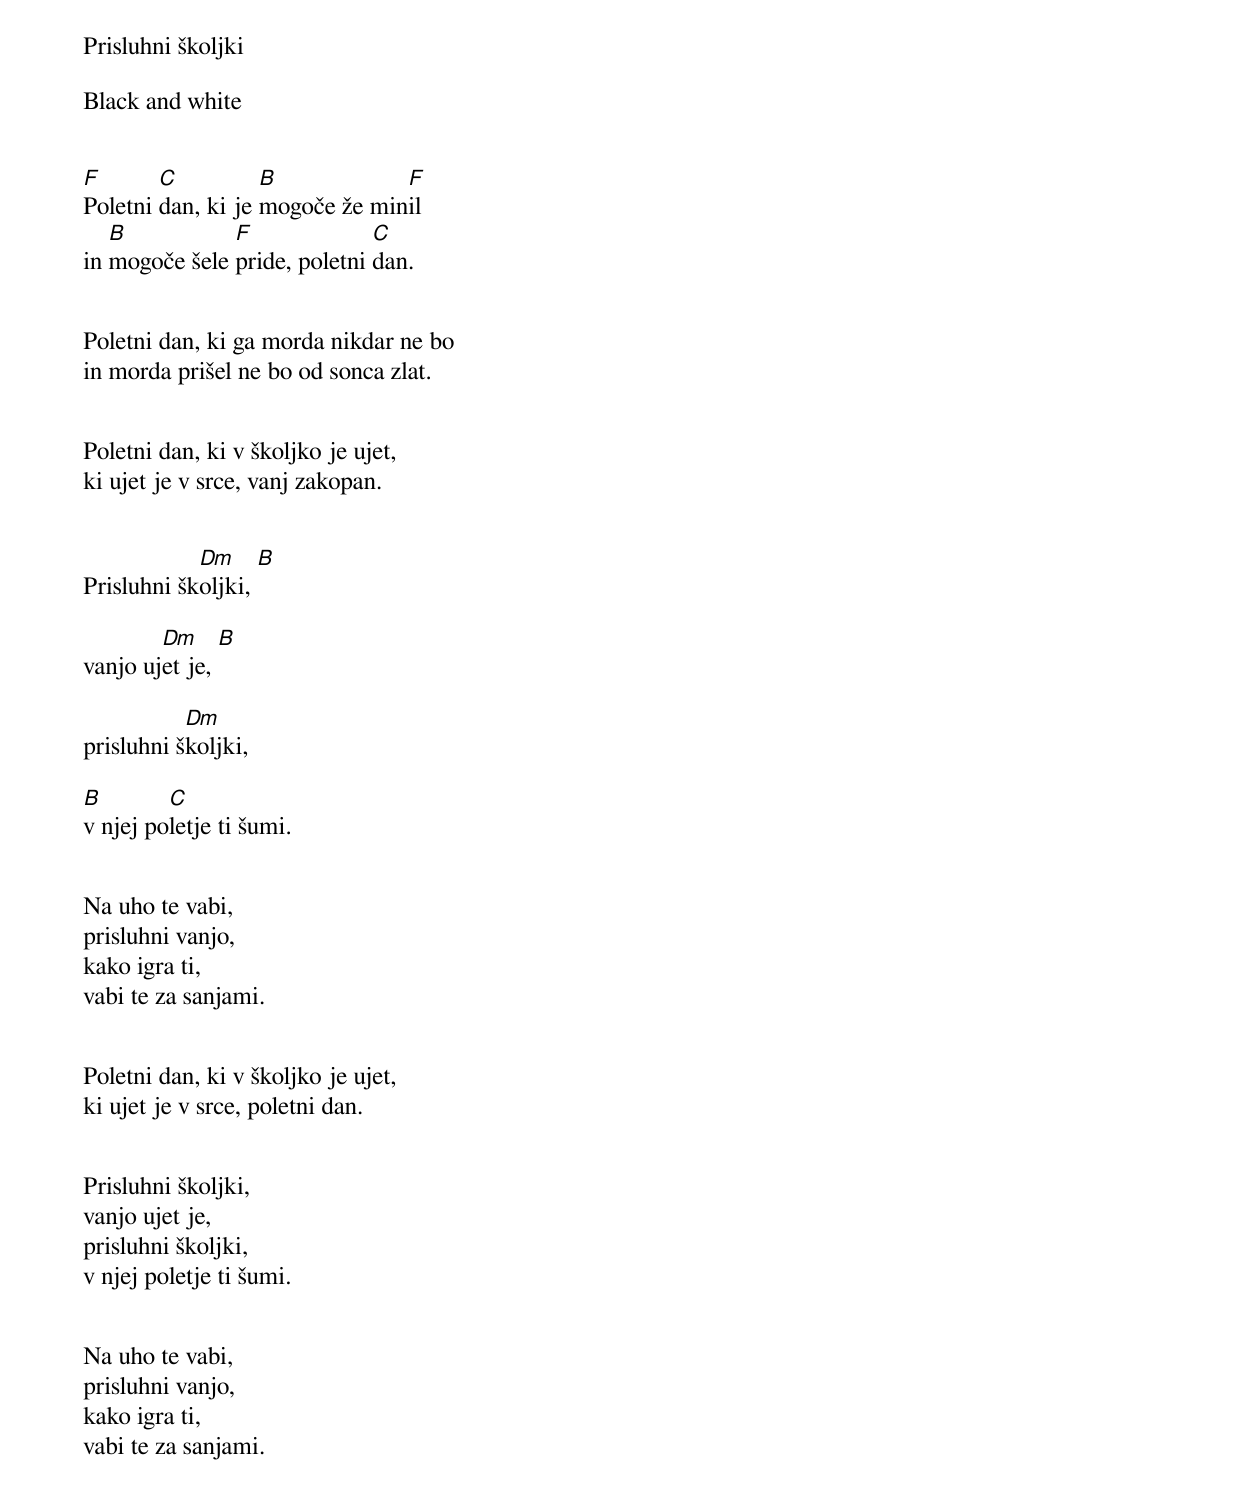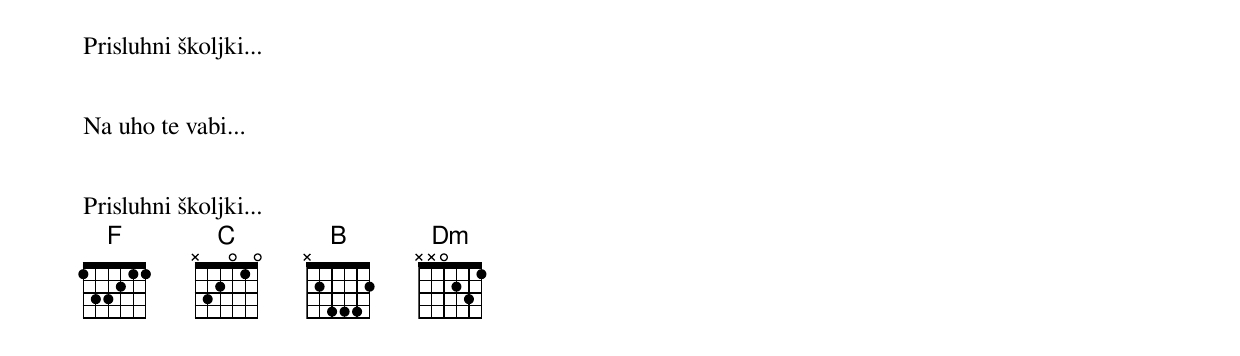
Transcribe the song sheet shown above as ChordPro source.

Prisluhni školjki

Black and white


[F]Poletni [C]dan, ki je [B]mogoče že min[F]il
in [B]mogoče šele [F]pride, poletni [C]dan.


Poletni dan, ki ga morda nikdar ne bo
in morda prišel ne bo od sonca zlat.


Poletni dan, ki v školjko je ujet,
ki ujet je v srce, vanj zakopan.


Prisluhni šk[Dm]oljki, [B]

vanjo uj[Dm]et je, [B]

prisluhni š[Dm]koljki,

[B]v njej po[C]letje ti šumi.


Na uho te vabi,
prisluhni vanjo,
kako igra ti,
vabi te za sanjami.


Poletni dan, ki v školjko je ujet,
ki ujet je v srce, poletni dan.


Prisluhni školjki,
vanjo ujet je,
prisluhni školjki,
v njej poletje ti šumi.


Na uho te vabi,
prisluhni vanjo,
kako igra ti,
vabi te za sanjami.


Prisluhni školjki...


Na uho te vabi...


Prisluhni školjki...
